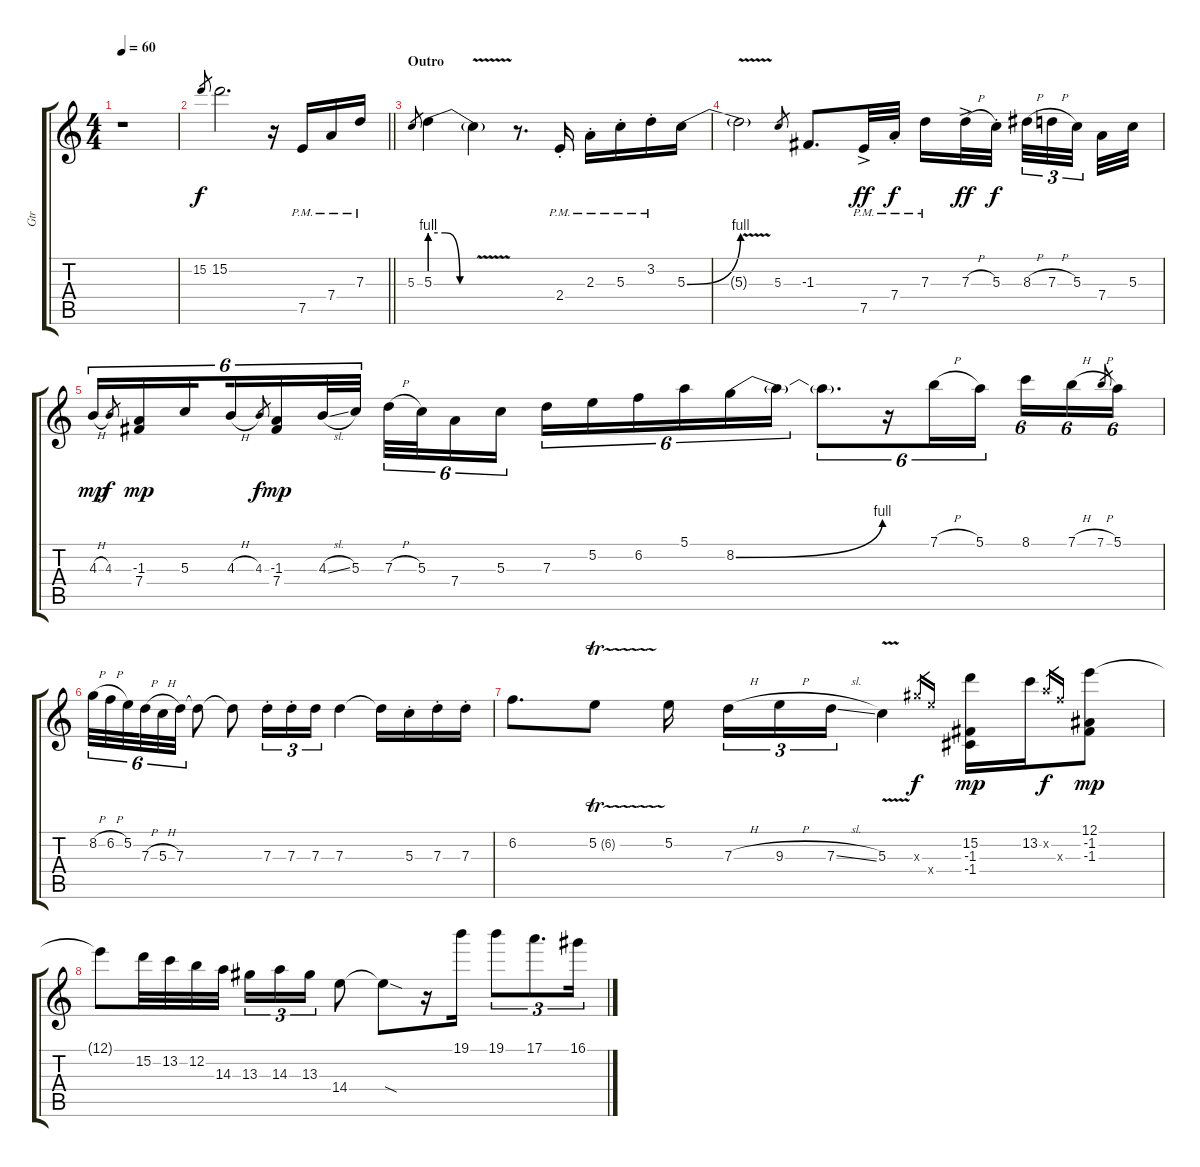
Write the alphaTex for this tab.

\track ("Gtr" "Gtr") {instrument distortionguitar}
\staff {score tabs}
\tuning (E4 B3 G3 D3 A2 E2) {hide}
\ts (4 4)
\tempo 60
\clef g2
\ks c
r.1{dy f} |
\barLineRight lightlight
15.2.8{gr} 15.2.2{d} r.16 7.5{pm}.16 7.4{pm}.16 7.3{pm}.16 |
\section ("" "Outro")
5.3.8{gr} 5.3{be (custom 0 4 20 4 40 0 60 0)}.4 5.3{v t}.4 r.8{d} 2.4{pm st}.16 2.3{pm st}.16 5.3{pm st}.16 3.2{pm st}.16 5.3{be (bend 0 0 60 4)}.16 |
5.3{v t}.2 5.3.8{gr} -1.3.8{d} 7.5{ac pm}.32{dy ff} 7.4{pm st}.32{dy f} 7.3{pm}.16 7.3{h ac}.32{dy ff} 5.3{st}.32{dy f beam splitsecondary} 8.3{h}.32{tu (3 2)} 7.3{h}.32{tu (3 2)} 5.3.32{tu (3 2) beam splitsecondary} 7.4.32 5.3.32 |
4.3{h}.16{tu (6 4) dy mp} 4.3.8{gr dy f} (-1.3 7.4).16{tu (6 4) dy mp} 5.3.16{tu (6 4) beam splitsecondary} 4.3{h}.16{tu (6 4)} 4.3.8{gr dy f} (-1.3 7.4).16{tu (6 4) dy mp} 4.3{sl}.32{tu (6 4)} 5.3.32{tu (6 4)} 7.3{h}.32{tu (6 4)} 5.3.32{tu (6 4)} 7.4.16{tu (6 4)} 5.3.16{tu (6 4) beam splitsecondary} 7.3.16{tu (6 4)} 5.2.16{tu (6 4)} 6.2.16{tu (6 4)} 5.1.16{tu (6 4)} 8.2{be (bend 0 0 60 4)}.16{tu (6 4)} 8.2{t}.16{tu (6 4)} 8.2{t}.8{d tu (6 4)} r.16{tu (6 4)} 7.1{h}.16{tu (6 4)} 5.1.16{tu (6 4) beam splitsecondary} 8.1.16{tu (6 4)} 7.1{h}.16{tu (6 4)} 7.1{h}.8{gr} 5.1.16{tu (6 4)} |
8.2{h}.32{tu (6 4)} 6.2{h}.32{tu (6 4)} 5.2.32{tu (6 4) beam splitsecondary} 7.3{h}.32{tu (6 4)} 5.3{h}.32{tu (6 4)} 7.3.32{tu (6 4)} 7.3{t}.8 7.3{t}.8 7.3{st}.16{tu (3 2)} 7.3{st}.16{tu (3 2)} 7.3.16{tu (3 2)} 7.3.4 7.3{t}.16 5.3{st}.16 7.3{st}.16 7.3{st}.16 |
6.2.8{d} 5.2{tr (6 32)}.8 5.2.16{beam splitsecondary} 7.3{h}.16{tu (3 2)} 9.3{h}.16{tu (3 2)} 7.3{sl}.16{tu (3 2)} 5.3{v}.4 13.3{x}.16{gr dy f} 14.4{x}.16{gr} (15.2 -1.3 -1.4).16{dy mp} 13.2.16 10.2{x}.16{gr dy f} 10.3{x}.16{gr} (12.1 -1.2 -1.3).8{dy mp} |
12.1{t}.8 15.2.32 13.2.32 12.2.32 14.3.32 13.3.16{tu (3 2)} 14.3.16{tu (3 2)} 13.3.16{tu (3 2)} 14.4.8 14.4{sod t}.8 r.16 19.1.16 19.1.8{tu (3 2)} 17.1.8{d tu (3 2)} 16.1.16{tu (3 2)}
